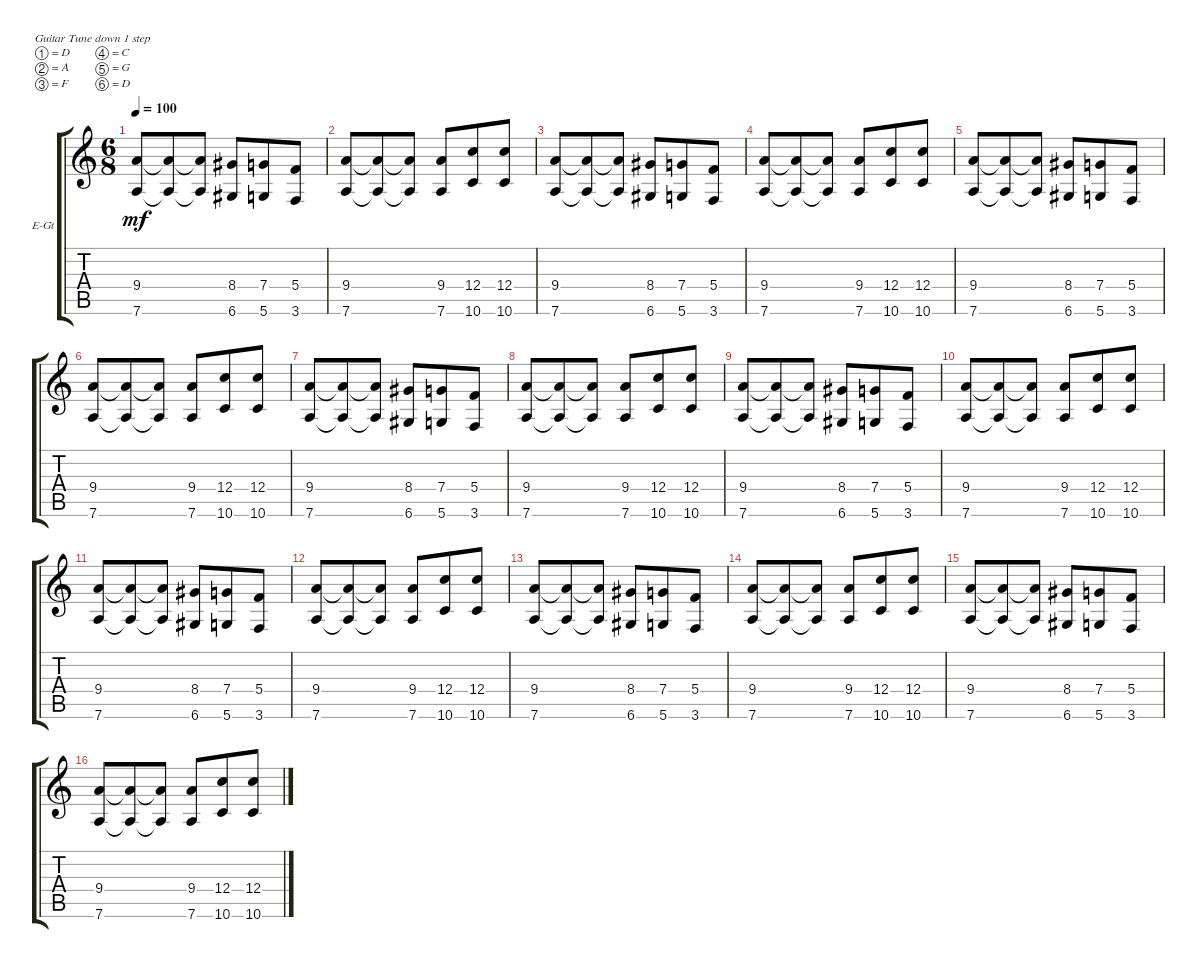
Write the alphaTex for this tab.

\defaultSystemsLayout 4
\bracketExtendMode groupsimilarinstruments
\firstSystemTrackNameOrientation horizontal
\otherSystemsTrackNameOrientation horizontal
\track ("Guitar Left" "E-Gt") {instrument overdrivenguitar}
\staff {score tabs}
\tuning (D4 A3 F3 C3 G2 D2)
\ts (6 8)
\tempo 100
\clef g2
\ks c
(7.6 9.4).8{dy mf} (7.6{t} 9.4{t}).8 (7.6{t} 9.4{t}).8 (6.6 8.4).8 (5.6 7.4).8 (3.6 5.4).8 |
(7.6 9.4).8 (7.6{t} 9.4{t}).8 (7.6{t} 9.4{t}).8 (7.6 9.4).8 (10.6 12.4).8 (10.6 12.4).8 |
(7.6 9.4).8 (7.6{t} 9.4{t}).8 (7.6{t} 9.4{t}).8 (6.6 8.4).8 (5.6 7.4).8 (3.6 5.4).8 |
(7.6 9.4).8 (7.6{t} 9.4{t}).8 (7.6{t} 9.4{t}).8 (7.6 9.4).8 (10.6 12.4).8 (10.6 12.4).8 |
(7.6 9.4).8 (7.6{t} 9.4{t}).8 (7.6{t} 9.4{t}).8 (6.6 8.4).8 (5.6 7.4).8 (3.6 5.4).8 |
(7.6 9.4).8 (7.6{t} 9.4{t}).8 (7.6{t} 9.4{t}).8 (7.6 9.4).8 (10.6 12.4).8 (10.6 12.4).8 |
(7.6 9.4).8 (7.6{t} 9.4{t}).8 (7.6{t} 9.4{t}).8 (6.6 8.4).8 (5.6 7.4).8 (3.6 5.4).8 |
(7.6 9.4).8 (7.6{t} 9.4{t}).8 (7.6{t} 9.4{t}).8 (7.6 9.4).8 (10.6 12.4).8 (10.6 12.4).8 |
(7.6 9.4).8 (7.6{t} 9.4{t}).8 (7.6{t} 9.4{t}).8 (6.6 8.4).8 (5.6 7.4).8 (3.6 5.4).8 |
(7.6 9.4).8 (7.6{t} 9.4{t}).8 (7.6{t} 9.4{t}).8 (7.6 9.4).8 (10.6 12.4).8 (10.6 12.4).8 |
(7.6 9.4).8 (7.6{t} 9.4{t}).8 (7.6{t} 9.4{t}).8 (6.6 8.4).8 (5.6 7.4).8 (3.6 5.4).8 |
(7.6 9.4).8 (7.6{t} 9.4{t}).8 (7.6{t} 9.4{t}).8 (7.6 9.4).8 (10.6 12.4).8 (10.6 12.4).8 |
(7.6 9.4).8 (7.6{t} 9.4{t}).8 (7.6{t} 9.4{t}).8 (6.6 8.4).8 (5.6 7.4).8 (3.6 5.4).8 |
(7.6 9.4).8 (7.6{t} 9.4{t}).8 (7.6{t} 9.4{t}).8 (7.6 9.4).8 (10.6 12.4).8 (10.6 12.4).8 |
(7.6 9.4).8 (7.6{t} 9.4{t}).8 (7.6{t} 9.4{t}).8 (6.6 8.4).8 (5.6 7.4).8 (3.6 5.4).8 |
(7.6 9.4).8 (7.6{t} 9.4{t}).8 (7.6{t} 9.4{t}).8 (7.6 9.4).8 (10.6 12.4).8 (10.6 12.4).8
